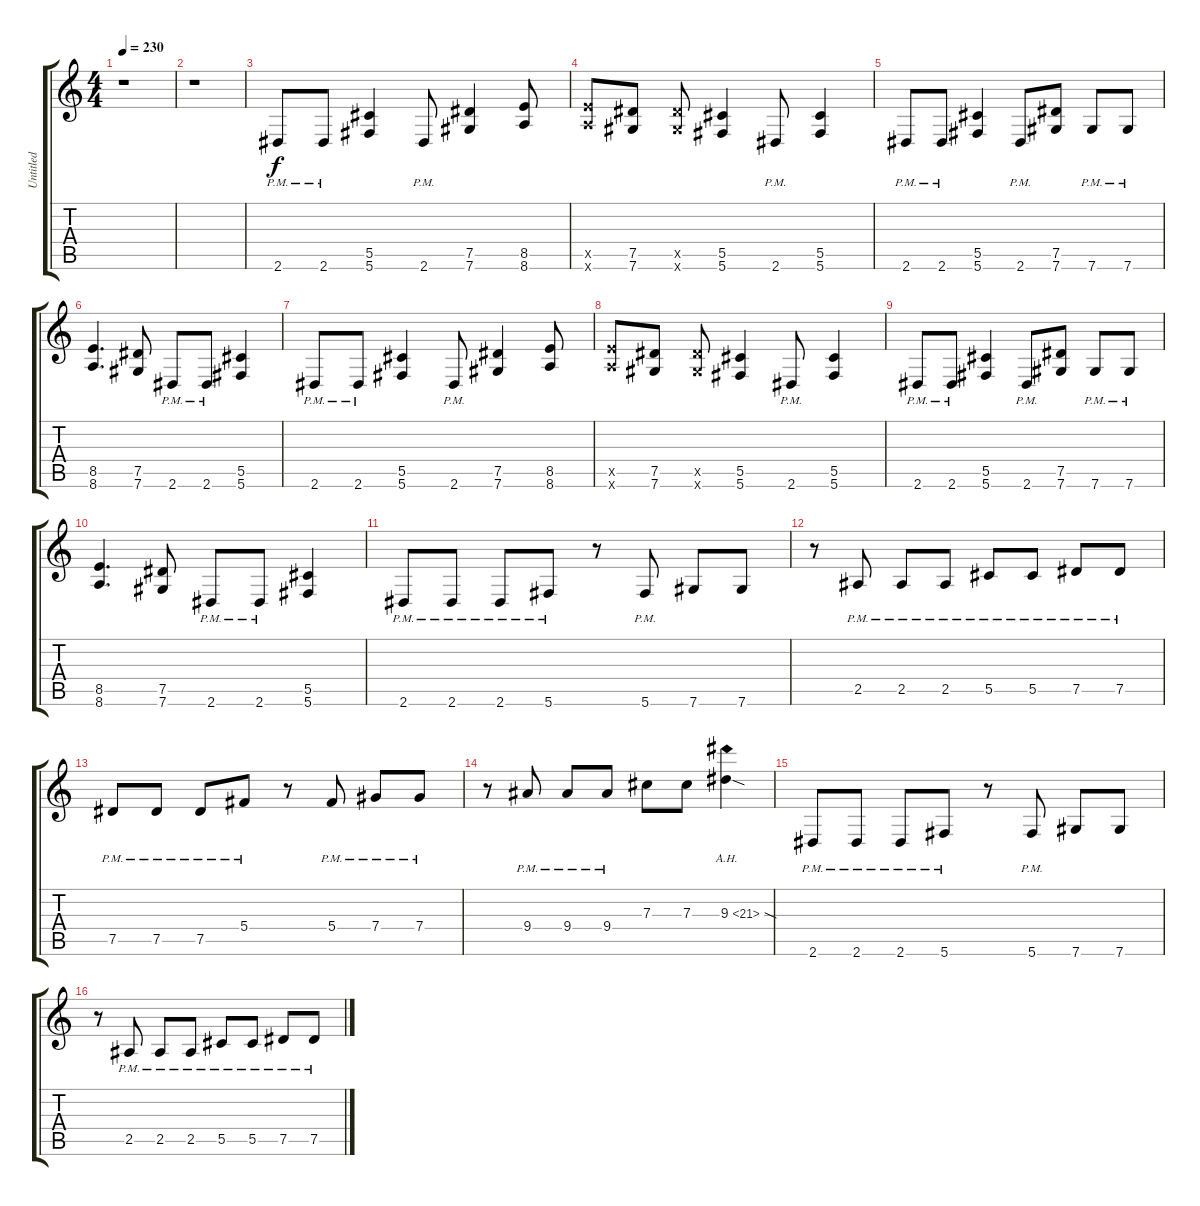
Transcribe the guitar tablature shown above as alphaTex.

\track ("Untitled" "Untitled") {instrument distortionguitar}
\staff {score tabs}
\tuning (Eb4 Bb3 Gb3 Db3 Ab2 Db2) {hide}
\ts (4 4)
\tempo 230
\clef g2
\ks c
r.1{dy f} |
r.1 |
2.6{pm}.8 2.6{pm}.8 (5.5 5.6).4 2.6{pm}.8 (7.5 7.6).4 (8.5 8.6).8 |
(8.5{x} 8.6{x}).8 (7.5 7.6).8 (7.5{x} 7.6{x}).8 (5.5 5.6).4 2.6{pm}.8 (5.5 5.6).4 |
2.6{pm}.8 2.6{pm}.8 (5.5 5.6).4 2.6{pm}.8 (7.5 7.6).8 7.6{pm}.8 7.6{pm}.8 |
(8.5 8.6).4{d} (7.5 7.6).8 2.6{pm}.8 2.6{pm}.8 (5.5 5.6).4 |
2.6{pm}.8 2.6{pm}.8 (5.5 5.6).4 2.6{pm}.8 (7.5 7.6).4 (8.5 8.6).8 |
(8.5{x} 8.6{x}).8 (7.5 7.6).8 (7.5{x} 7.6{x}).8 (5.5 5.6).4 2.6{pm}.8 (5.5 5.6).4 |
2.6{pm}.8 2.6{pm}.8 (5.5 5.6).4 2.6{pm}.8 (7.5 7.6).8 7.6{pm}.8 7.6{pm}.8 |
(8.5 8.6).4{d} (7.5 7.6).8 2.6{pm}.8 2.6{pm}.8 (5.5 5.6).4 |
2.6{pm}.8 2.6{pm}.8 2.6{pm}.8 5.6{pm}.8 r.8 5.6{pm}.8 7.6.8 7.6.8 |
r.8 2.5{pm}.8 2.5{pm}.8 2.5{pm}.8 5.5{pm}.8 5.5{pm}.8 7.5{pm}.8 7.5{pm}.8 |
7.5{pm}.8 7.5{pm}.8 7.5{pm}.8 5.4{pm}.8 r.8 5.4{pm}.8 7.4{pm}.8 7.4{pm}.8 |
r.8 9.4{pm}.8 9.4{pm}.8 9.4{pm}.8 7.3.8 7.3.8 9.3{ah 12 sod}.4 |
2.6{pm}.8 2.6{pm}.8 2.6{pm}.8 5.6{pm}.8 r.8 5.6{pm}.8 7.6.8 7.6.8 |
r.8 2.5{pm}.8 2.5{pm}.8 2.5{pm}.8 5.5{pm}.8 5.5{pm}.8 7.5{pm}.8 7.5{pm}.8
